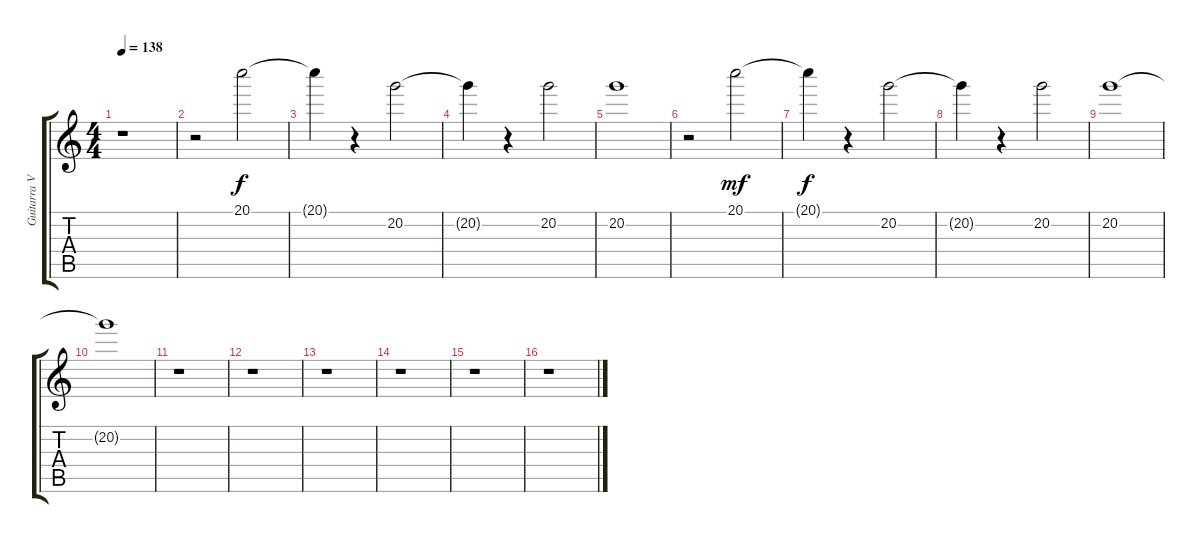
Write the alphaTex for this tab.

\track ("Guitarra VII (Dist. Solo)" "Guitarra V") {instrument distortionguitar}
\staff {score tabs}
\tuning (E4 B3 G3 D3 A2 E2) {hide}
\ts (4 4)
\tempo 138
\clef g2
\ks c
r.1{dy f} |
r.2 20.1.2 |
20.1{t}.4 r.4 20.2.2 |
20.2{t}.4 r.4 20.2.2 |
20.2.1 |
r.2 20.1.2{dy mf} |
20.1{t}.4{dy f} r.4 20.2.2 |
20.2{t}.4 r.4 20.2.2 |
20.2.1 |
20.2{t}.1 |
r.1 |
r.1 |
r.1 |
r.1 |
r.1 |
r.1
